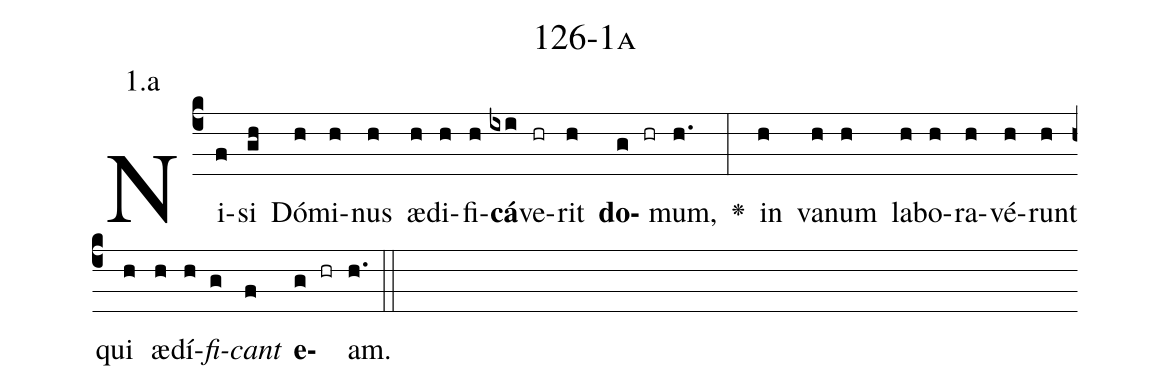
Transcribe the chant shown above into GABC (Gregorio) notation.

name: 126-1a;
annotation: 1.a;
%%
(c4)Ni(f)si(gh) Dó(h)mi(h)nus(h) æ(h)di(h)fi(h)<b>cá</b>(ixi)ve(hr)rit(h) <b>do</b>(g hr)mum,(h.) <v>\greheightstar</v>(:) in(h) va(h)num(h) la(h)bo(h)ra(h)vé(h)runt(h) qui(h) æ(h)dí(h)<i>fi</i>(g)<i>cant</i>(f) <b>e</b>(g hr)am.(h.) (::)


%E(h) u(h) o(g) u(f) a(g) e.(h.) (::)
